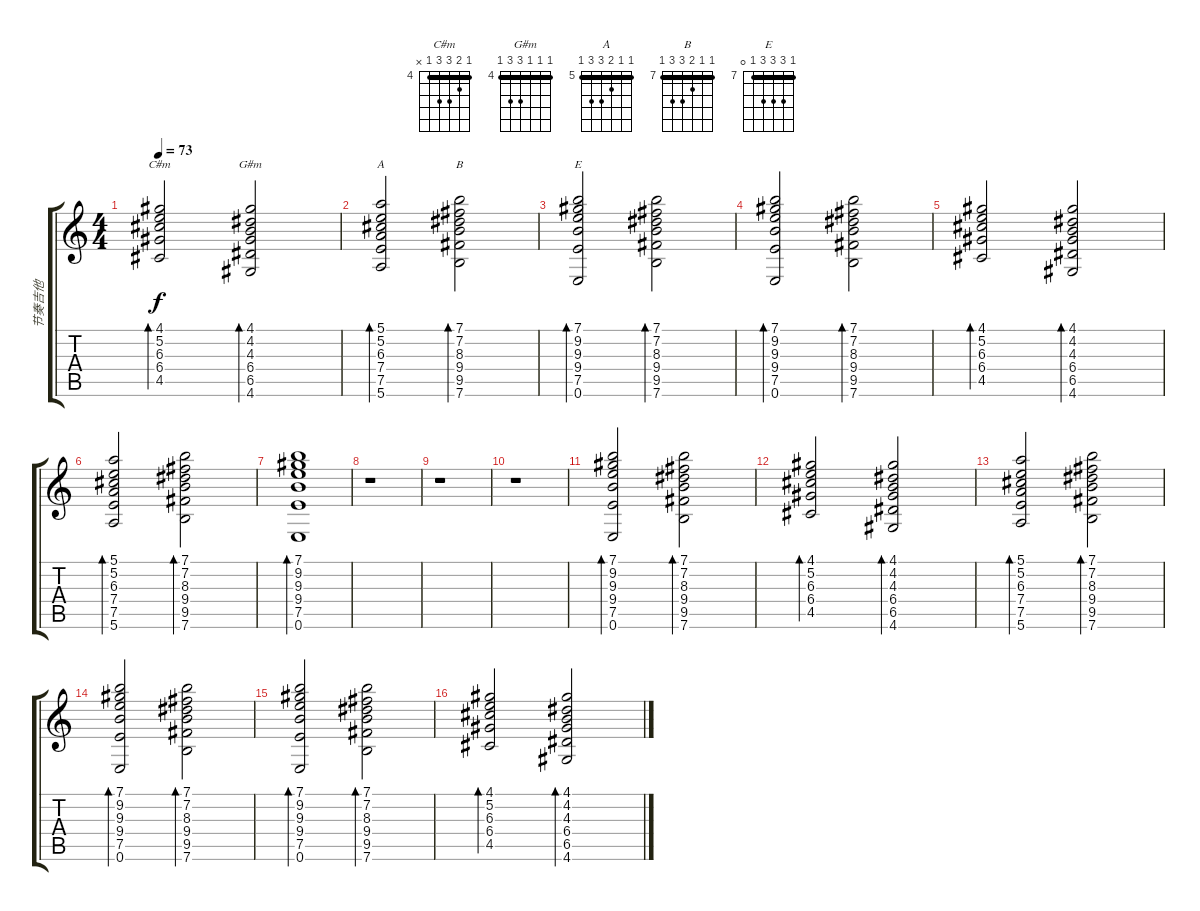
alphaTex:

\track ("节奏吉他" "节奏吉他") {instrument electricguitarclean}
\staff {score tabs}
\tuning (E4 B3 G3 D3 A2 E2) {hide}
\chord ("C#m" 4 5 6 6 4 x) {firstfret 4 barre 4}
\chord ("G#m" 4 4 4 6 6 4) {firstfret 4 barre 4}
\chord ("A" 5 5 6 7 7 5) {firstfret 5 barre 5}
\chord ("B" 7 7 8 9 9 7) {firstfret 7 barre 7}
\chord ("E" 7 9 9 9 7 0) {firstfret 7 barre 7}
\ts (4 4)
\tempo 73
\clef g2
\ks c
(4.1 5.2 6.3 6.4 4.5).2{bd 60 ch "C#m" dy f} (4.1 4.2 4.3 6.4 6.5 4.6).2{bd 60 ch "G#m"} |
(5.1 5.2 6.3 7.4 7.5 5.6).2{bd 60 ch "A"} (7.1 7.2 8.3 9.4 9.5 7.6).2{bd 60 ch "B"} |
(7.1 9.2 9.3 9.4 7.5 0.6).2{bd 60 ch "E"} (7.1 7.2 8.3 9.4 9.5 7.6).2{bd 60} |
(7.1 9.2 9.3 9.4 7.5 0.6).2{bd 60} (7.1 7.2 8.3 9.4 9.5 7.6).2{bd 60} |
(4.1 5.2 6.3 6.4 4.5).2{bd 60} (4.1 4.2 4.3 6.4 6.5 4.6).2{bd 60} |
(5.1 5.2 6.3 7.4 7.5 5.6).2{bd 60} (7.1 7.2 8.3 9.4 9.5 7.6).2{bd 60} |
(7.1 9.2 9.3 9.4 7.5 0.6).1{bd 60} |
r.1 |
r.1 |
r.1 |
(7.1 9.2 9.3 9.4 7.5 0.6).2{bd 60} (7.1 7.2 8.3 9.4 9.5 7.6).2{bd 60} |
(4.1 5.2 6.3 6.4 4.5).2{bd 60} (4.1 4.2 4.3 6.4 6.5 4.6).2{bd 60} |
(5.1 5.2 6.3 7.4 7.5 5.6).2{bd 60} (7.1 7.2 8.3 9.4 9.5 7.6).2{bd 60} |
(7.1 9.2 9.3 9.4 7.5 0.6).2{bd 60} (7.1 7.2 8.3 9.4 9.5 7.6).2{bd 60} |
(7.1 9.2 9.3 9.4 7.5 0.6).2{bd 60} (7.1 7.2 8.3 9.4 9.5 7.6).2{bd 60} |
(4.1 5.2 6.3 6.4 4.5).2{bd 60} (4.1 4.2 4.3 6.4 6.5 4.6).2{bd 60}
